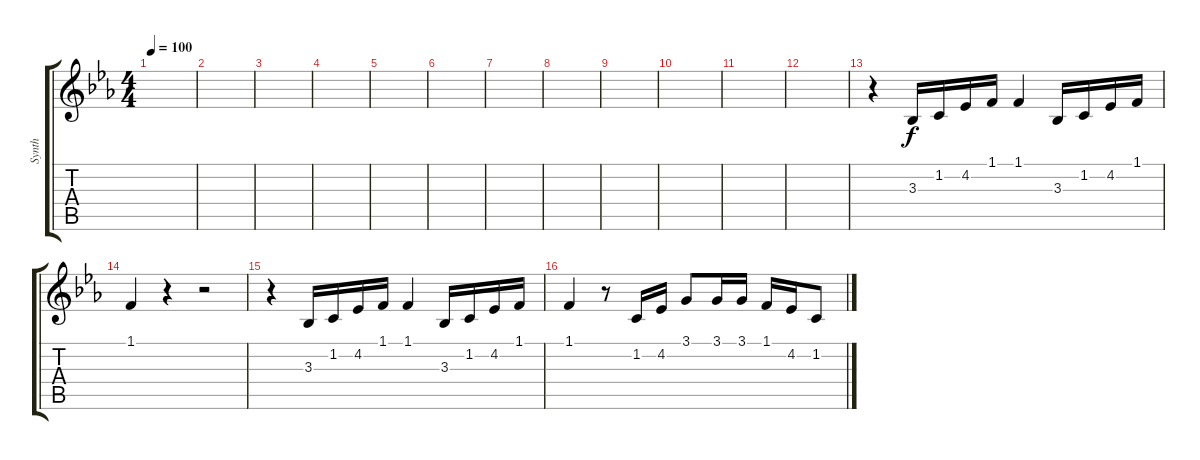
\track ("Synth" "Synth") {instrument lead1square}
\staff {score tabs}
\tuning (E4 B3 G3 D3 A2 E2) {hide}
\ts (4 4)
\tempo 100
\clef g2
\ks eb
|
|
|
|
|
|
|
|
|
|
|
|
r.4 3.3.16 1.2.16 4.2.16 1.1.16 1.1.4 3.3.16 1.2.16 4.2.16 1.1.16 |
1.1.4 r.4 r.2 |
r.4 3.3.16 1.2.16 4.2.16 1.1.16 1.1.4 3.3.16 1.2.16 4.2.16 1.1.16 |
1.1.4 r.8 1.2.16 4.2.16 3.1.8 3.1.16 3.1.16 1.1.16 4.2.16 1.2.8
